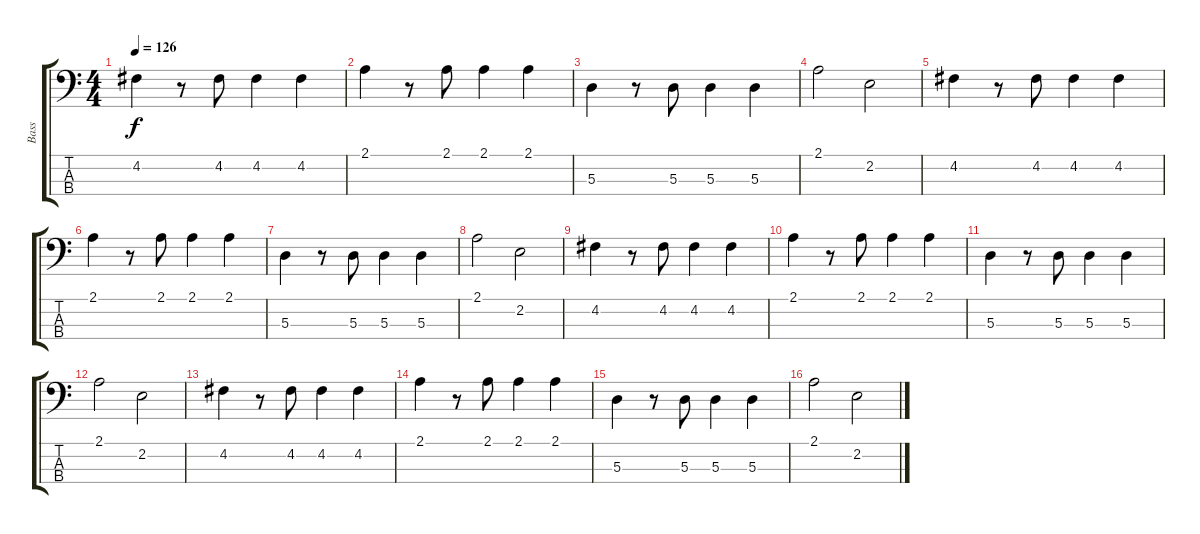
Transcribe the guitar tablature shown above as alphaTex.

\track ("Bass" "Bass") {instrument electricbassfinger}
\staff {score tabs}
\tuning (G2 D2 A1 E1) {hide}
\ts (4 4)
\tempo 126
\clef f4
\ks c
4.2.4{dy f} r.8 4.2.8 4.2.4 4.2.4 |
2.1.4 r.8 2.1.8 2.1.4 2.1.4 |
5.3.4 r.8 5.3.8 5.3.4 5.3.4 |
2.1.2 2.2.2 |
4.2.4 r.8 4.2.8 4.2.4 4.2.4 |
2.1.4 r.8 2.1.8 2.1.4 2.1.4 |
5.3.4 r.8 5.3.8 5.3.4 5.3.4 |
2.1.2 2.2.2 |
4.2.4 r.8 4.2.8 4.2.4 4.2.4 |
2.1.4 r.8 2.1.8 2.1.4 2.1.4 |
5.3.4 r.8 5.3.8 5.3.4 5.3.4 |
2.1.2 2.2.2 |
4.2.4 r.8 4.2.8 4.2.4 4.2.4 |
2.1.4 r.8 2.1.8 2.1.4 2.1.4 |
5.3.4 r.8 5.3.8 5.3.4 5.3.4 |
2.1.2 2.2.2
